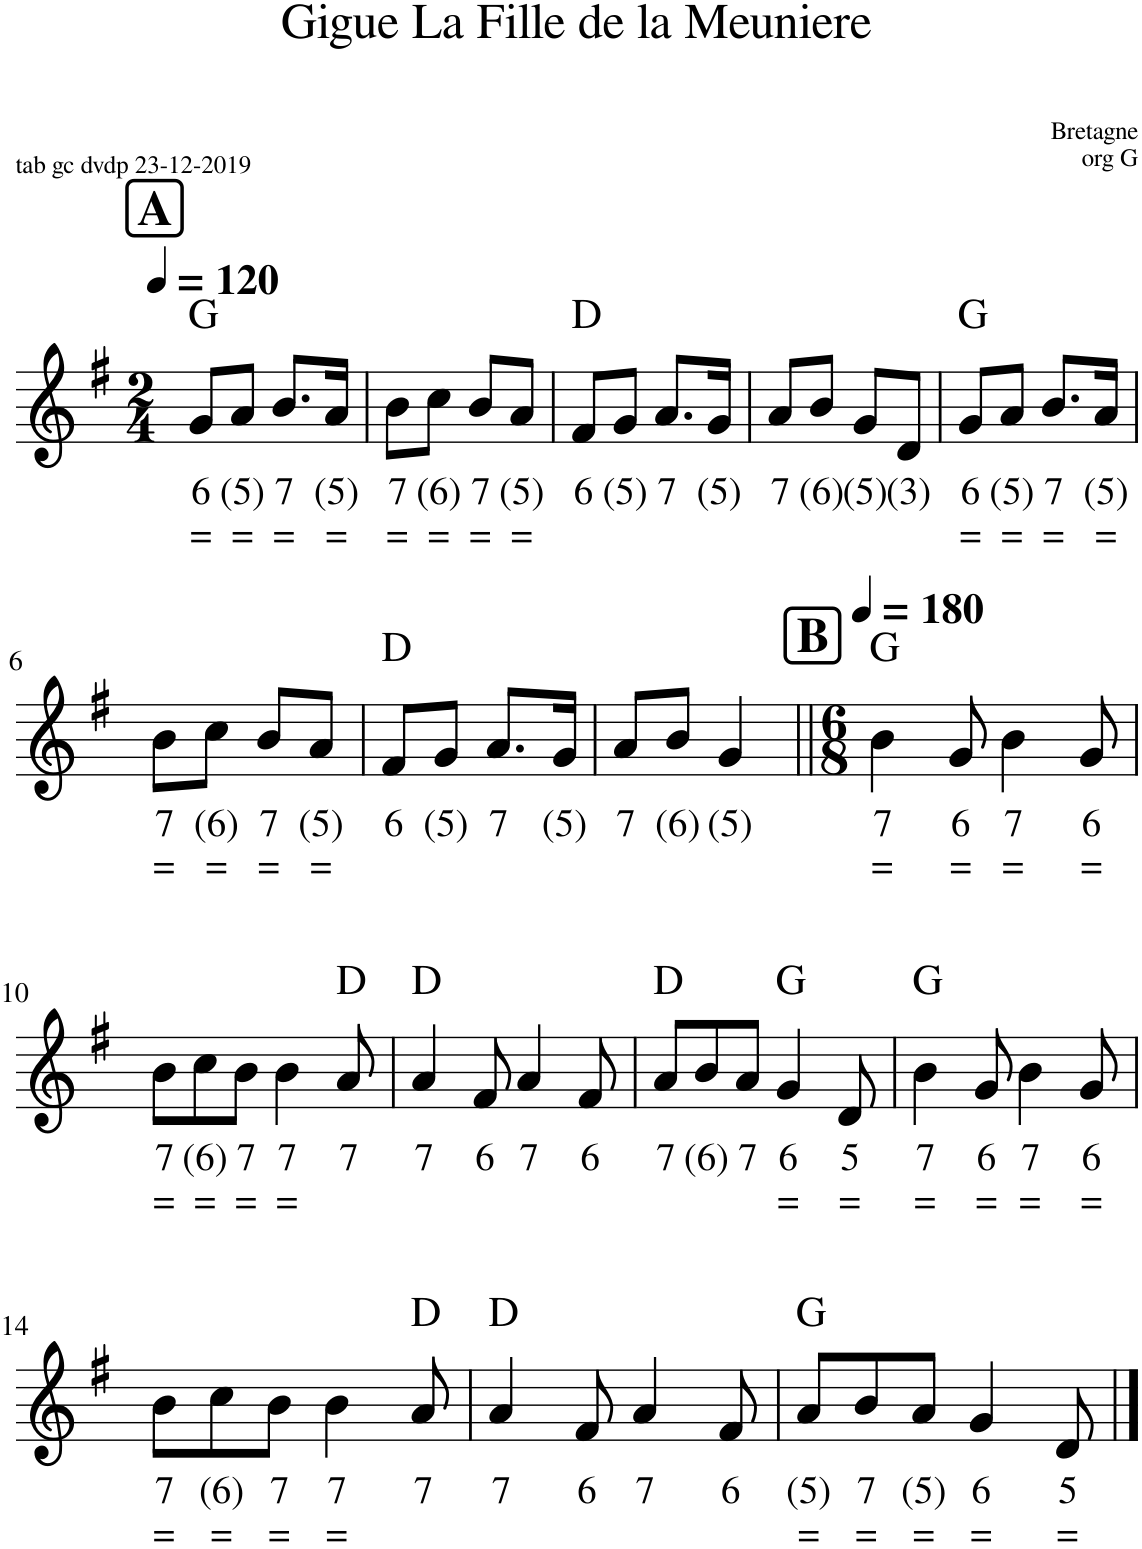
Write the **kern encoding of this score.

**kern	**text	**text	**harte
*part1	*part1	*part1	*part1
*staff1	*staff1	*staff1	*
*I"Stem	*	*	*
*clefG2	*	*	*
*k[f#]	*	*	*
*M2/4	*	*	*
*MM120	*	*	*
!!LO:REH:place=s1:a:B:cj:fs=14:t=A
=1	=1	=1	=1
!	!LO:LY:b	!LO:LY:b	!
8g/L	6	=	G:maj
!	!LO:LY:b	!LO:LY:b	!
8a/J	(5)	=	.
!	!LO:LY:b	!LO:LY:b	!
8.b/L	7	=	.
!	!LO:LY:b	!LO:LY:b	!
16a/Jk	(5)	=	.
=2	=2	=2	=2
!	!LO:LY:b	!LO:LY:b	!
8b\L	7	=	.
!	!LO:LY:b	!LO:LY:b	!
8cc\J	(6)	=	.
!	!LO:LY:b	!LO:LY:b	!
8b/L	7	=	.
!	!LO:LY:b	!LO:LY:b	!
8a/J	(5)	=	.
=3	=3	=3	=3
!	!LO:LY:b	!	!
8f#/L	6	.	D:maj
!	!LO:LY:b	!	!
8g/J	(5)	.	.
!	!LO:LY:b	!	!
8.a/L	7	.	.
!	!LO:LY:b	!	!
16g/Jk	(5)	.	.
=4	=4	=4	=4
!	!LO:LY:b	!	!
8a/L	7	.	.
!	!LO:LY:b	!	!
8b/J	(6)	.	.
!	!LO:LY:b	!	!
8g/L	(5)	.	.
!	!LO:LY:b	!	!
8d/J	(3)	.	.
=5	=5	=5	=5
!	!LO:LY:b	!LO:LY:b	!
8g/L	6	=	G:maj
!	!LO:LY:b	!LO:LY:b	!
8a/J	(5)	=	.
!	!LO:LY:b	!LO:LY:b	!
8.b/L	7	=	.
!	!LO:LY:b	!LO:LY:b	!
16a/Jk	(5)	=	.
!!LO:LB:g=z
=6	=6	=6	=6
!	!LO:LY:b	!LO:LY:b	!
8b\L	7	=	.
!	!LO:LY:b	!LO:LY:b	!
8cc\J	(6)	=	.
!	!LO:LY:b	!LO:LY:b	!
8b/L	7	=	.
!	!LO:LY:b	!LO:LY:b	!
8a/J	(5)	=	.
=7	=7	=7	=7
!	!LO:LY:b	!	!
8f#/L	6	.	D:maj
!	!LO:LY:b	!	!
8g/J	(5)	.	.
!	!LO:LY:b	!	!
8.a/L	7	.	.
!	!LO:LY:b	!	!
16g/Jk	(5)	.	.
=8	=8	=8	=8
!	!LO:LY:b	!	!
8a/L	7	.	.
!	!LO:LY:b	!	!
8b/J	(6)	.	.
!	!LO:LY:b	!	!
4g/	(5)	.	.
=9||	=9||	=9||	=9||
!!LO:REH:place=s1:a:B:cj:fs=14:t=B
*M6/8	*	*	*
*MM180	*	*	*
!	!LO:LY:b	!LO:LY:b	!
4b\	7	=	G:maj
!	!LO:LY:b	!LO:LY:b	!
8g/	6	=	.
!	!LO:LY:b	!LO:LY:b	!
4b\	7	=	.
!	!LO:LY:b	!LO:LY:b	!
8g/	6	=	.
!!LO:LB:g=z
=10	=10	=10	=10
!	!LO:LY:b	!LO:LY:b	!
8b\L	7	=	.
!	!LO:LY:b	!LO:LY:b	!
8cc\	(6)	=	.
!	!LO:LY:b	!LO:LY:b	!
8b\J	7	=	.
!	!LO:LY:b	!LO:LY:b	!
4b\	7	=	.
!	!LO:LY:b	!	!
8a/	7	.	D:maj
=11	=11	=11	=11
!	!LO:LY:b	!	!
4a/	7	.	D:maj
!	!LO:LY:b	!	!
8f#/	6	.	.
!	!LO:LY:b	!	!
4a/	7	.	.
!	!LO:LY:b	!	!
8f#/	6	.	.
=12	=12	=12	=12
!	!LO:LY:b	!	!
8a/L	7	.	D:maj
!	!LO:LY:b	!	!
8b/	(6)	.	.
!	!LO:LY:b	!	!
8a/J	7	.	.
!	!LO:LY:b	!LO:LY:b	!
4g/	6	=	G:maj
!	!LO:LY:b	!LO:LY:b	!
8d/	5	=	.
=13	=13	=13	=13
!	!LO:LY:b	!LO:LY:b	!
4b\	7	=	G:maj
!	!LO:LY:b	!LO:LY:b	!
8g/	6	=	.
!	!LO:LY:b	!LO:LY:b	!
4b\	7	=	.
!	!LO:LY:b	!LO:LY:b	!
8g/	6	=	.
!!LO:LB:g=z
=14	=14	=14	=14
!	!LO:LY:b	!LO:LY:b	!
8b\L	7	=	.
!	!LO:LY:b	!LO:LY:b	!
8cc\	(6)	=	.
!	!LO:LY:b	!LO:LY:b	!
8b\J	7	=	.
!	!LO:LY:b	!LO:LY:b	!
4b\	7	=	.
!	!LO:LY:b	!	!
8a/	7	.	D:maj
=15	=15	=15	=15
!	!LO:LY:b	!	!
4a/	7	.	D:maj
!	!LO:LY:b	!	!
8f#/	6	.	.
!	!LO:LY:b	!	!
4a/	7	.	.
!	!LO:LY:b	!	!
8f#/	6	.	.
=16	=16	=16	=16
!	!LO:LY:b	!LO:LY:b	!
8a/L	(5)	=	G:maj
!	!LO:LY:b	!LO:LY:b	!
8b/	7	=	.
!	!LO:LY:b	!LO:LY:b	!
8a/J	(5)	=	.
!	!LO:LY:b	!LO:LY:b	!
4g/	6	=	.
!	!LO:LY:b	!LO:LY:b	!
8d/	5	=	.
==	==	==	==
*-	*-	*-	*-
